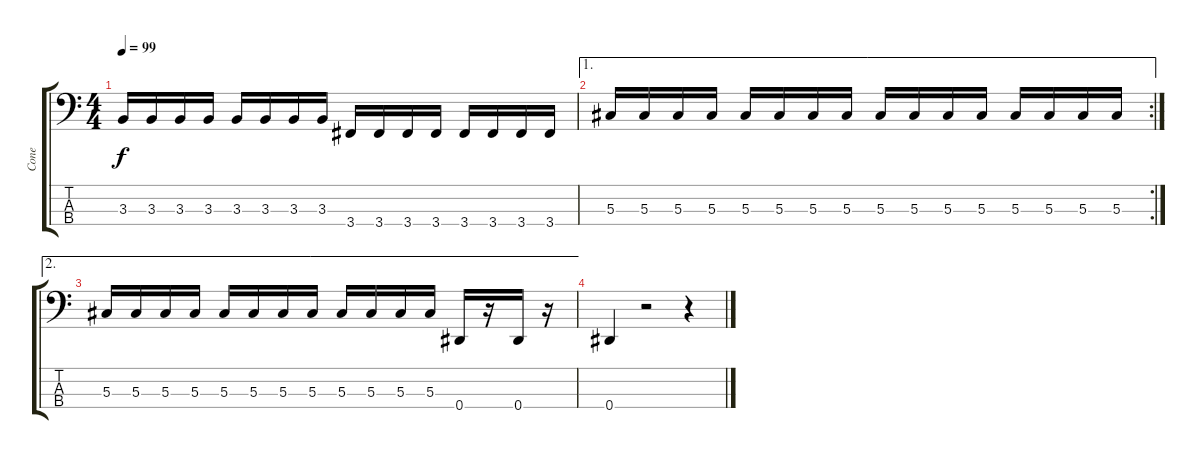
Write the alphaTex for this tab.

\track ("Cone" "Cone") {instrument electricbasspick}
\staff {score tabs}
\tuning (Gb2 Db2 Ab1 Eb1) {hide}
\ts (4 4)
\tempo 99
\clef f4
\ks c
3.3.16{dy f} 3.3.16 3.3.16 3.3.16 3.3.16 3.3.16 3.3.16 3.3.16 3.4.16 3.4.16 3.4.16 3.4.16 3.4.16 3.4.16 3.4.16 3.4.16 |
\ae 1
\rc 2
5.3.16 5.3.16 5.3.16 5.3.16 5.3.16 5.3.16 5.3.16 5.3.16 5.3.16 5.3.16 5.3.16 5.3.16 5.3.16 5.3.16 5.3.16 5.3.16 |
\ae 2
5.3.16 5.3.16 5.3.16 5.3.16 5.3.16 5.3.16 5.3.16 5.3.16 5.3.16 5.3.16 5.3.16 5.3.16 0.4.16 r.16 0.4.16 r.16 |
0.4.4 r.2 r.4
